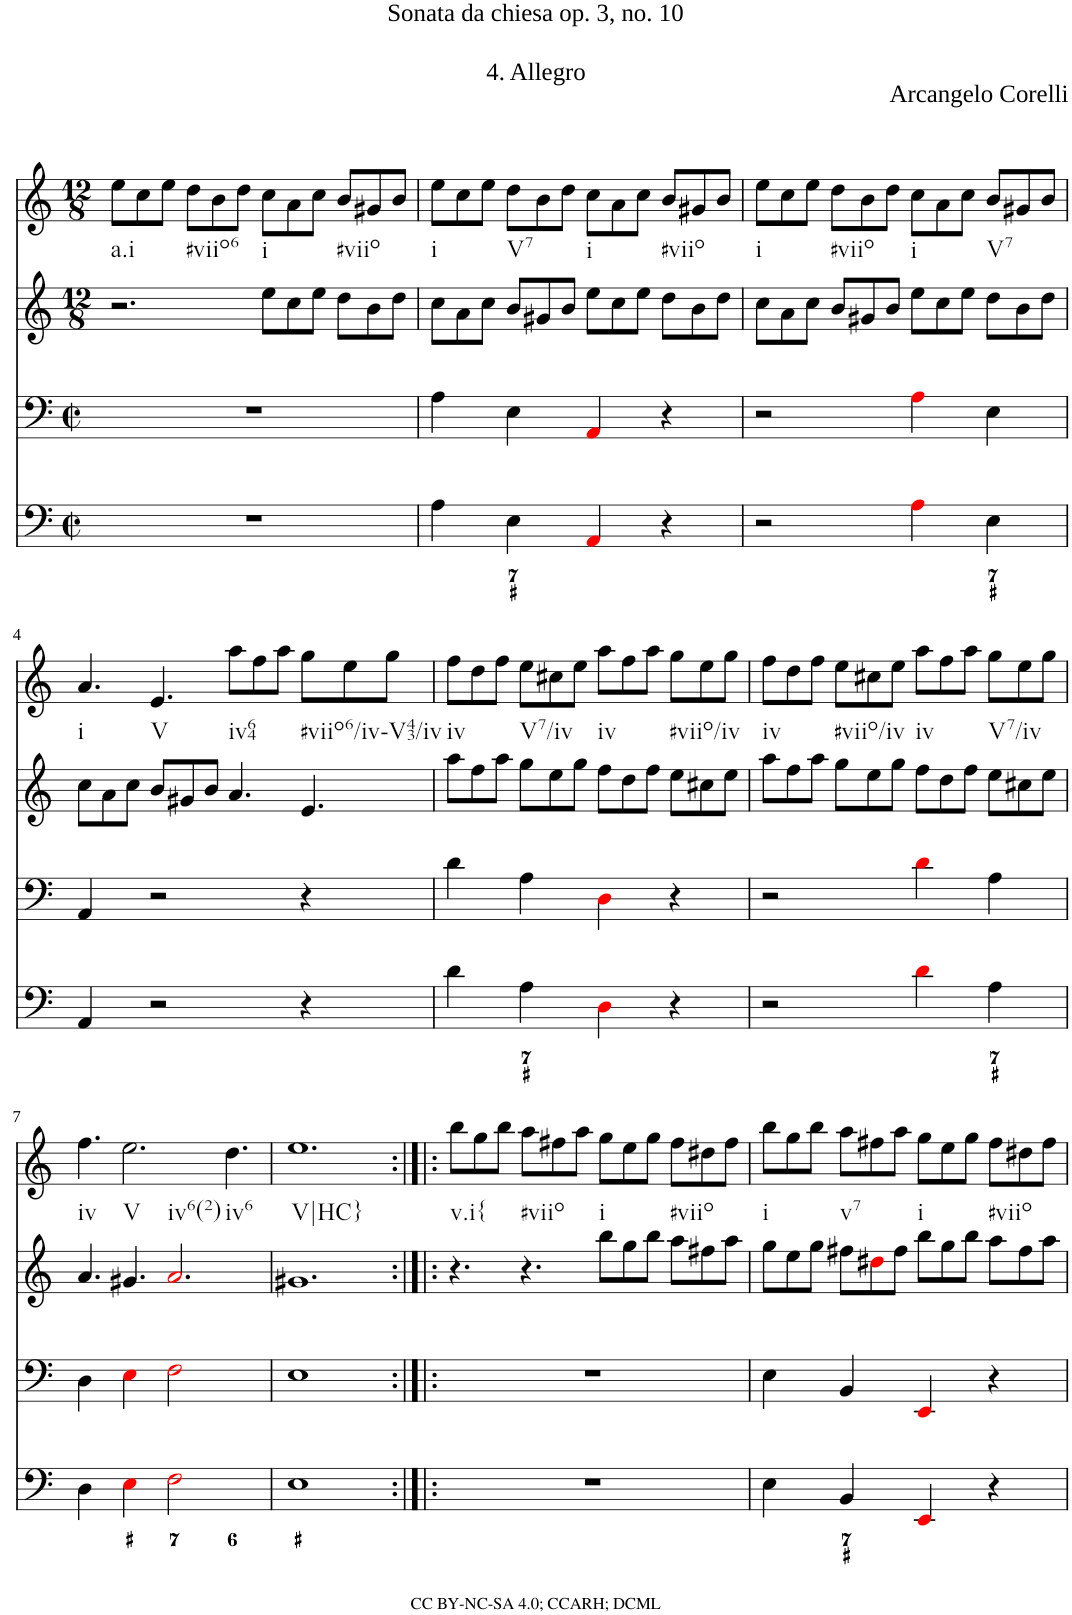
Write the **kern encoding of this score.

**kern	**kern	**kern	**kern
*part4	*part3	*part2	*part1
*staff4	*staff3	*staff2	*staff1
*I"Piano	*I"Piano	*I"Piano	*I"Piano
*I'Pno	*I'Pno	*I'Pno	*I'Pno
*clefF4	*clefF4	*clefG2	*clefG2
*k[]	*k[]	*k[]	*k[]
*M2/2	*M2/2	*M12/8	*M12/8
=1	=1	=1	=1
!	!	!	!LO:TX:b:t=a.i
1r	1r	2.r	8ee\L
.	.	.	8cc\
.	.	.	8ee\J
!	!	!	!LO:TX:b:t=#viio6
.	.	.	8dd\L
.	.	.	8b\
.	.	.	8dd\J
!	!	!	!LO:TX:b:t=i
.	.	8ee\L	8cc\L
.	.	8cc\	8a\
2ryy	2ryy	8ee\J	8cc\J
!	!	!	!LO:TX:b:t=#viio
.	.	8dd\L	8b/L
.	.	8b\	8g#X/
.	.	8dd\J	8b/J
=2	=2	=2	=2
!	!	!	!LO:TX:b:t=i
4A\	4A\	8cc\L	8ee\L
.	.	8a\	8cc\
4E\	4E\	8cc\J	8ee\J
!	!	!	!LO:TX:b:t=V7
.	.	8b/L	8dd\L
4AAi/	4AAi/	8g#X/	8b\
.	.	8b/J	8dd\J
!	!	!	!LO:TX:b:t=i
4r	4r	8ee\L	8cc\L
.	.	8cc\	8a\
2ryy	2ryy	8ee\J	8cc\J
!	!	!	!LO:TX:b:t=#viio
.	.	8dd\L	8b/L
.	.	8b\	8g#X/
.	.	8dd\J	8b/J
=3	=3	=3	=3
!	!	!	!LO:TX:b:t=i
2r	2r	8cc\L	8ee\L
.	.	8a\	8cc\
.	.	8cc\J	8ee\J
!	!	!	!LO:TX:b:t=#viio
.	.	8b/L	8dd\L
4Ai\	4Ai\	8g#X/	8b\
.	.	8b/J	8dd\J
!	!	!	!LO:TX:b:t=i
4E\	4E\	8ee\L	8cc\L
.	.	8cc\	8a\
2ryy	2ryy	8ee\J	8cc\J
!	!	!	!LO:TX:b:t=V7
.	.	8dd\L	8b/L
.	.	8b\	8g#X/
.	.	8dd\J	8b/J
!!LO:LB:g=z
=4	=4	=4	=4
!	!	!	!LO:TX:b:t=i
4AA/	4AA/	8cc\L	4.a/
.	.	8a\	.
2r	2r	8cc\J	.
!	!	!	!LO:TX:b:t=V
.	.	8b/L	4.e/
.	.	8g#X/	.
.	.	8b/J	.
!	!	!	!LO:TX:b:t=iv64
4r	4r	4.a/	8aa\L
.	.	.	8ff\
2ryy	2ryy	.	8aa\J
!	!	!	!LO:TX:b:t=#viio6/iv-V43/iv
.	.	4.e/	8gg\L
.	.	.	8ee\
.	.	.	8gg\J
=5	=5	=5	=5
!	!	!	!LO:TX:b:t=iv
4d\	4d\	8aa\L	8ff\L
.	.	8ff\	8dd\
4A\	4A\	8aa\J	8ff\J
!	!	!	!LO:TX:b:t=V7/iv
.	.	8gg\L	8ee\L
4Di\	4Di\	8ee\	8cc#X\
.	.	8gg\J	8ee\J
!	!	!	!LO:TX:b:t=iv
4r	4r	8ff\L	8aa\L
.	.	8dd\	8ff\
2ryy	2ryy	8ff\J	8aa\J
!	!	!	!LO:TX:b:t=#viio/iv
.	.	8ee\L	8gg\L
.	.	8cc#X\	8ee\
.	.	8ee\J	8gg\J
=6	=6	=6	=6
!	!	!	!LO:TX:b:t=iv
2r	2r	8aa\L	8ff\L
.	.	8ff\	8dd\
.	.	8aa\J	8ff\J
!	!	!	!LO:TX:b:t=#viio/iv
.	.	8gg\L	8ee\L
4di\	4di\	8ee\	8cc#X\
.	.	8gg\J	8ee\J
!	!	!	!LO:TX:b:t=iv
4A\	4A\	8ff\L	8aa\L
.	.	8dd\	8ff\
2ryy	2ryy	8ff\J	8aa\J
!	!	!	!LO:TX:b:t=V7/iv
.	.	8ee\L	8gg\L
.	.	8cc#X\	8ee\
.	.	8ee\J	8gg\J
!!LO:LB:g=z
=7	=7	=7	=7
!	!	!	!LO:TX:b:t=iv
4D\	4D\	4.a/	4.ff\
4Ei\	4Ei\	.	.
!	!	!	!LO:TX:b:t=V
!	!	!	!LO:TX:b:t=iv6(2)
.	.	4.g#X/	2.ee\
2Fi\	2Fi\	.	.
.	.	2.ai/	.
2ryy	2ryy	.	.
!	!	!	!LO:TX:b:t=iv6
.	.	.	4.dd\
=8	=8	=8	=8
!	!	!	!LO:TX:b:t=V|HC}
1E	1E	1.g#X	1.ee
2ryy	2ryy	.	.
=9:|!|:	=9:|!|:	=9:|!|:	=9:|!|:
!	!	!	!LO:TX:b:t=v.i{
1r	1r	4.r	8bb\L
.	.	.	8gg\
.	.	.	8bb\J
!	!	!	!LO:TX:b:t=#viio
.	.	4.r	8aa\L
.	.	.	8ff#X\
.	.	.	8aa\J
!	!	!	!LO:TX:b:t=i
.	.	8bb\L	8gg\L
.	.	8gg\	8ee\
2ryy	2ryy	8bb\J	8gg\J
!	!	!	!LO:TX:b:t=#viio
.	.	8aa\L	8ff#\L
.	.	8ff#X\	8dd#X\
.	.	8aa\J	8ff#\J
=10	=10	=10	=10
!	!	!	!LO:TX:b:t=i
4E\	4E\	8gg\L	8bb\L
.	.	8ee\	8gg\
4BB/	4BB/	8gg\J	8bb\J
!	!	!	!LO:TX:b:t=v7
.	.	8ff#X\L	8aa\L
4EEi/	4EEi/	8dd#Xi\	8ff#X\
.	.	8ff#\J	8aa\J
!	!	!	!LO:TX:b:t=i
4r	4r	8bb\L	8gg\L
.	.	8gg\	8ee\
2ryy	2ryy	8bb\J	8gg\J
!	!	!	!LO:TX:b:t=#viio
.	.	8aa\L	8ff#\L
.	.	8ff#\	8dd#X\
.	.	8aa\J	8ff#\J
=	=	=	=
*-	*-	*-	*-
